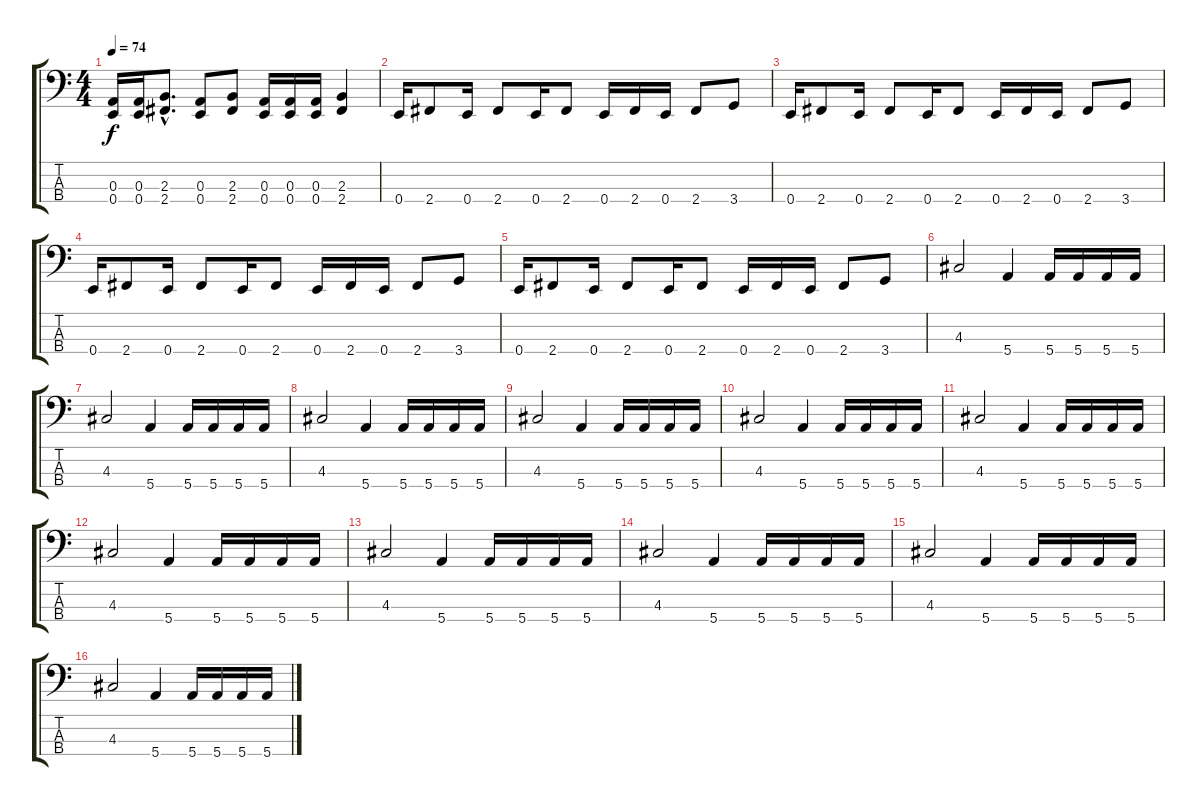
\track "" {instrument electricbassfinger}
\staff {score tabs}
\tuning (G2 D2 A1 E1) {hide}
\ts (4 4)
\tempo 74
\clef f4
\ks c
(0.3 0.4).16{dy f} (0.3 0.4).16 (2.3{hac} 2.4{hac}).8{d} (0.3 0.4).8 (2.3 2.4).8 (0.3 0.4).16 (0.3 0.4).16 (0.3 0.4).16 (2.3 2.4).4 |
0.4.16 2.4.8 0.4.16 2.4.8 0.4.16 2.4.8 0.4.16 2.4.16 0.4.16 2.4.8 3.4.8 |
0.4.16 2.4.8 0.4.16 2.4.8 0.4.16 2.4.8 0.4.16 2.4.16 0.4.16 2.4.8 3.4.8 |
0.4.16 2.4.8 0.4.16 2.4.8 0.4.16 2.4.8 0.4.16 2.4.16 0.4.16 2.4.8 3.4.8 |
0.4.16 2.4.8 0.4.16 2.4.8 0.4.16 2.4.8 0.4.16 2.4.16 0.4.16 2.4.8 3.4.8 |
4.3.2 5.4.4 5.4.16 5.4.16 5.4.16 5.4.16 |
4.3.2 5.4.4 5.4.16 5.4.16 5.4.16 5.4.16 |
4.3.2 5.4.4 5.4.16 5.4.16 5.4.16 5.4.16 |
4.3.2 5.4.4 5.4.16 5.4.16 5.4.16 5.4.16 |
4.3.2 5.4.4 5.4.16 5.4.16 5.4.16 5.4.16 |
4.3.2 5.4.4 5.4.16 5.4.16 5.4.16 5.4.16 |
4.3.2 5.4.4 5.4.16 5.4.16 5.4.16 5.4.16 |
4.3.2 5.4.4 5.4.16 5.4.16 5.4.16 5.4.16 |
4.3.2 5.4.4 5.4.16 5.4.16 5.4.16 5.4.16 |
4.3.2 5.4.4 5.4.16 5.4.16 5.4.16 5.4.16 |
4.3.2 5.4.4 5.4.16 5.4.16 5.4.16 5.4.16
